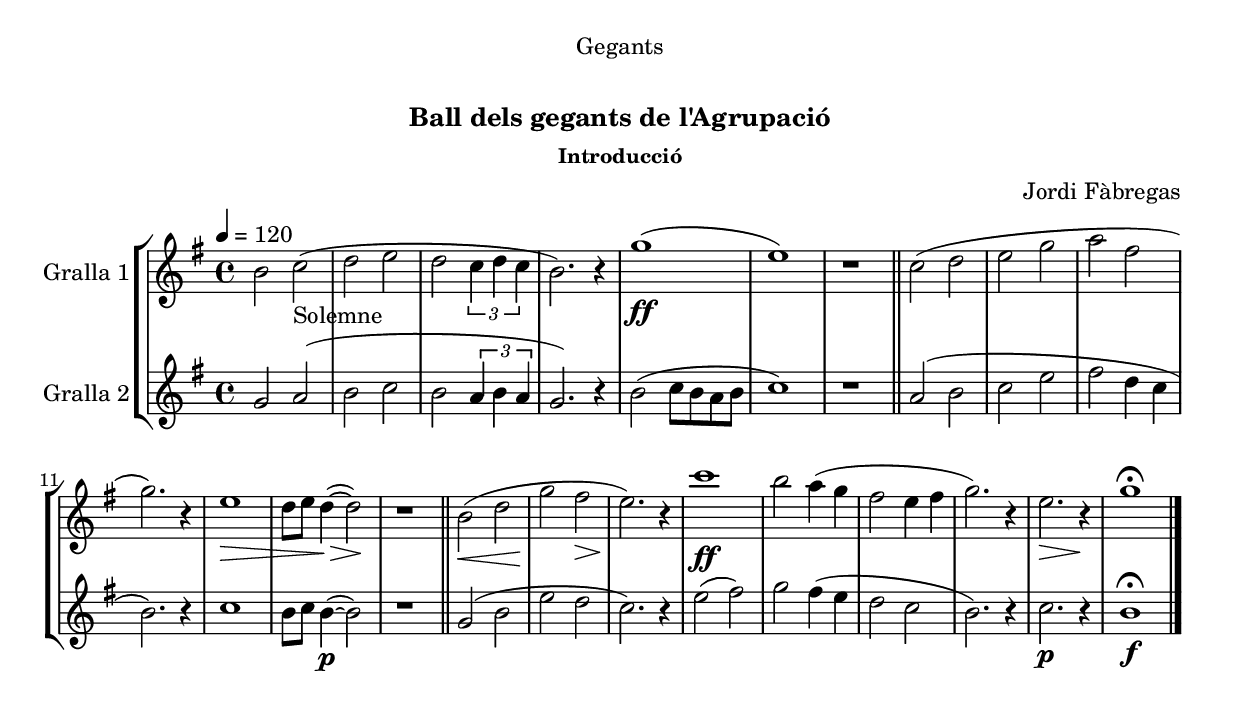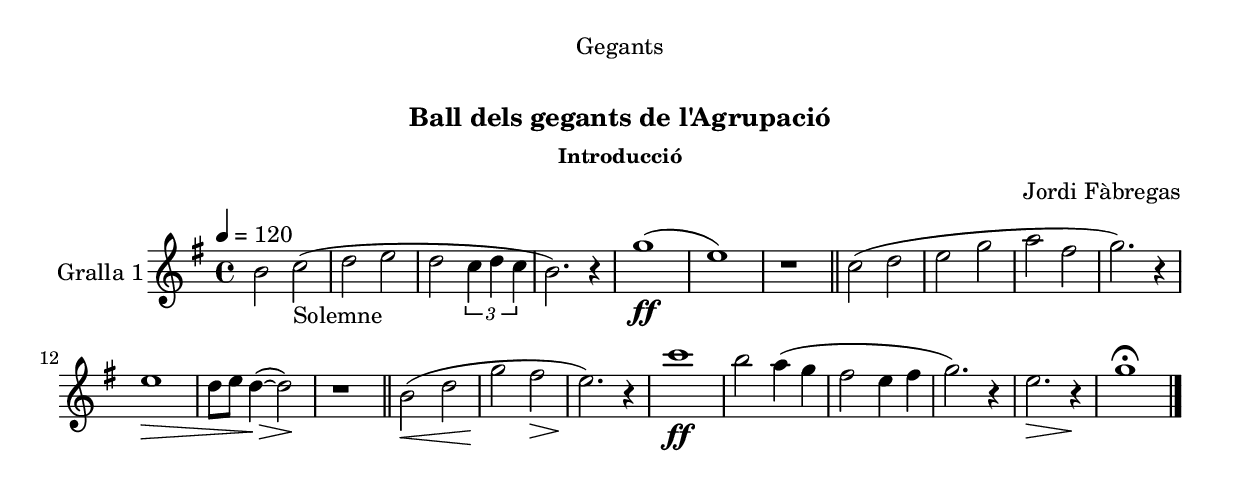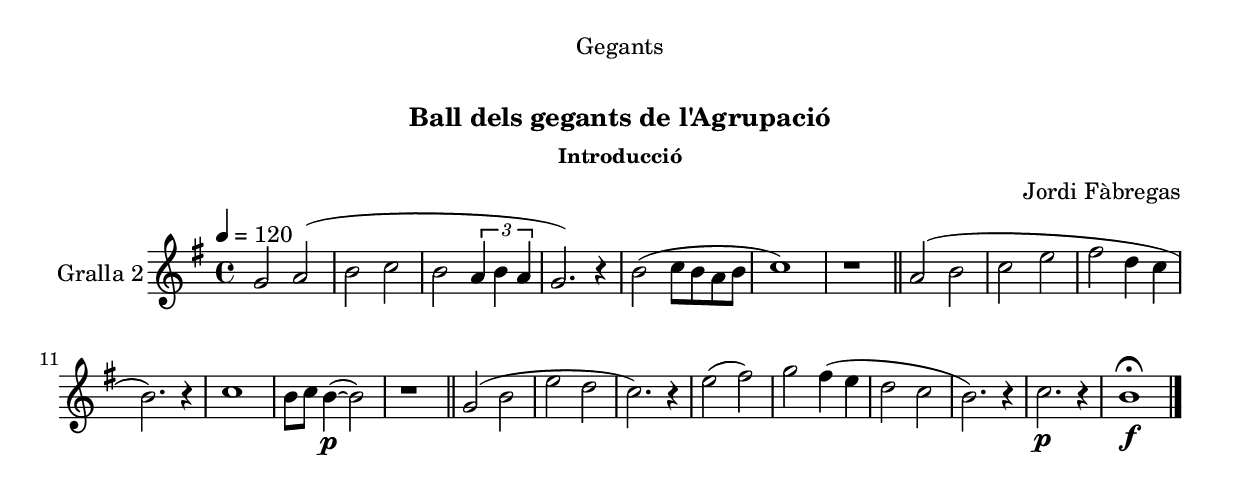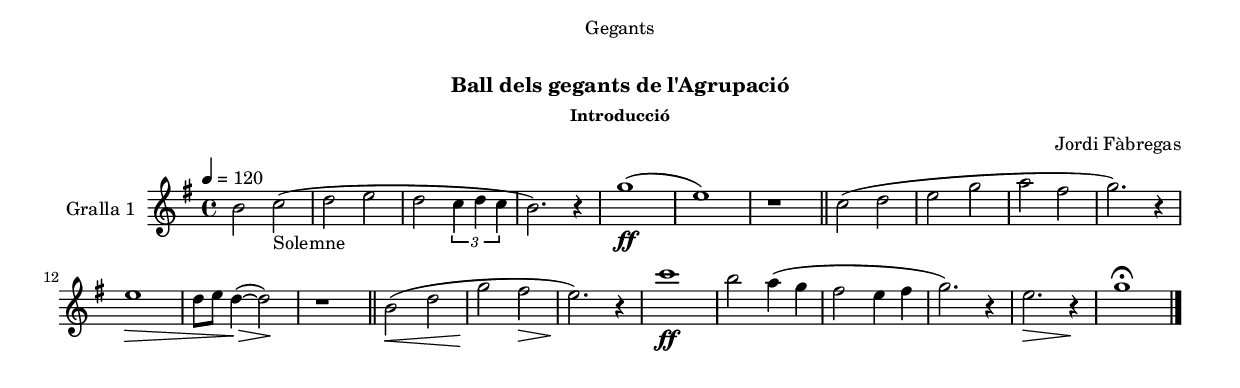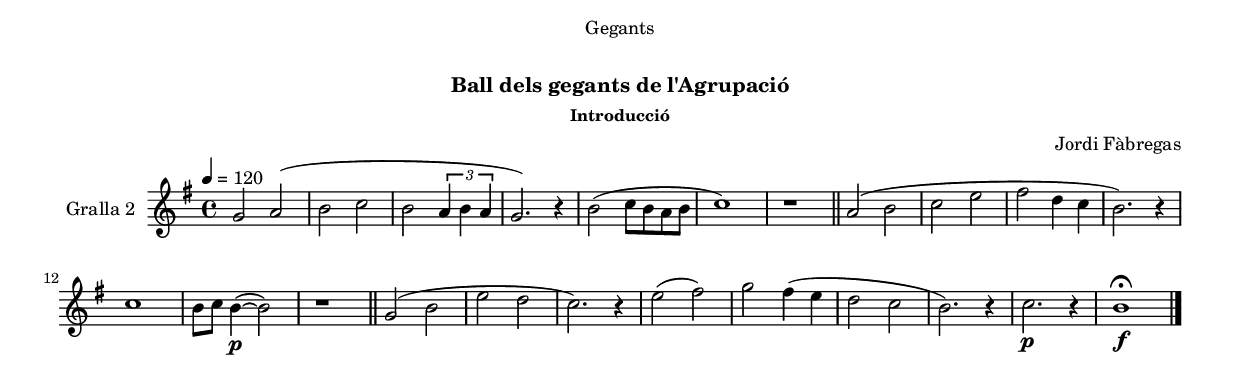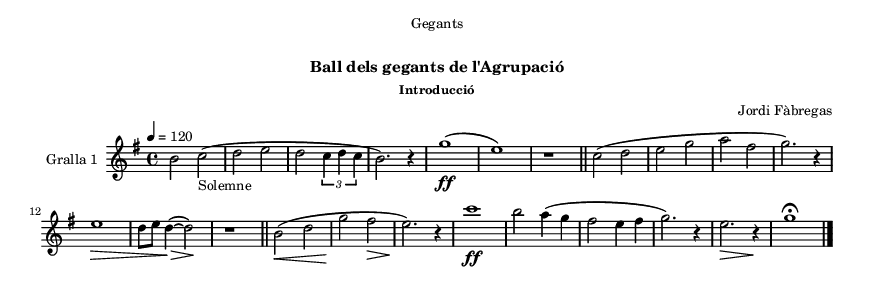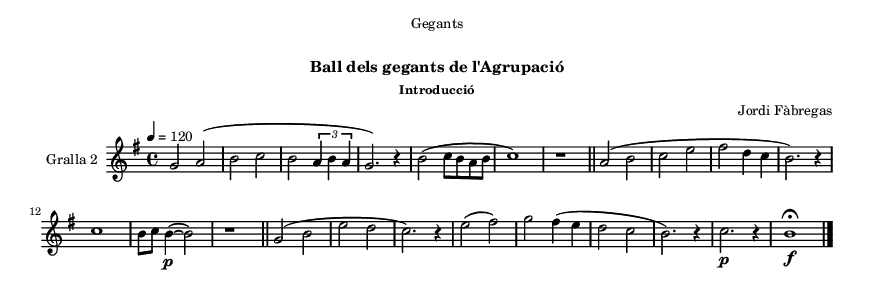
\version "2.16.0"

\header {
  dedication="Gegants"
  title="  "
  subtitle="Ball dels gegants de l'Agrupació"
  subsubtitle="Introducció"
  poet=""
  meter=""
  piece=""
  composer="Jordi Fàbregas"
  arranger=""
  opus=""
  instrument=""
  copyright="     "
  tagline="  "
}

liniaroAa =
\relative b'
{
  \tempo 4=120
  \clef treble
  \key g \major
  \time 4/4
  b2 c _"Solemne" (  |
  d2 e  |
  d2 \times 2/3 { c4 d c }  |
  b2. ) r4  |
  %05
  g'1 ( \ff  |
  e1 )  |
  r1  \bar "||"
  c2 ( d  |
  e2 g  |
  %10
  a2 fis  |
  g2. ) r4  |
  e1 \> \!  |
  d8 e d4 ~ ( \> d2 \! )  |
  r1  \bar "||"
  %15
  b2 ( \< d  |
  g2 \! fis \>  |
  e2. ) \! r4  |
  c'1  \ff   |
  b2 a4 ( g  |
  %20
  fis2 e4 fis  |
  g2. ) r4  |
  e2. \> r4 \!  |
  g1\fermata  \bar "|."
}

liniaroAb =
\relative g'
{
  \tempo 4=120
  \clef treble
  \key g \major
  \time 4/4
  g2 a (  |
  b2 c  |
  b2 \times 2/3 { a4 b a }  |
  g2. ) r4  |
  %05
  b2 ( c8 b a b  |
  c1 )  |
  r1  \bar "||"
  a2 ( b  |
  c2 e  |
  %10
  fis2 d4 c  |
  b2. ) r4  |
  c1  |
  b8 c b4 ~ ( \p b2 )  |
  r1  \bar "||"
  %15
  g2 ( b  |
  e2 d  |
  c2. ) r4  |
  e2 ( fis )  |
  g2 fis4 ( e  |
  %20
  d2 c  |
  b2. ) r4  |
  c2. \p r4  |
  b1\fermata \f  \bar "|."
}

\book {

\paper {
  print-page-number = false
  #(set-paper-size "a4")
  #(layout-set-staff-size 20)
}

\bookpart {
  \score {
    \new StaffGroup {
      \override Score.RehearsalMark #'self-alignment-X = #LEFT
      <<
        \new Staff \with {instrumentName = #"Gralla 1" } \liniaroAa
        \new Staff \with {instrumentName = #"Gralla 2" } \liniaroAb
      >>
    }
    \layout {}
  }\score { \unfoldRepeats
    \new StaffGroup {
      \override Score.RehearsalMark #'self-alignment-X = #LEFT
      <<
        \new Staff \with {instrumentName = #"Gralla 1" } \liniaroAa
        \new Staff \with {instrumentName = #"Gralla 2" } \liniaroAb
      >>
    }
    \midi {}
  }
}

\bookpart {
  \header {}
  \score {
    \new StaffGroup {
      \override Score.RehearsalMark #'self-alignment-X = #LEFT
      <<
        \new Staff \with {instrumentName = #"Gralla 1" } \liniaroAa
      >>
    }
    \layout {}
  }\score { \unfoldRepeats
    \new StaffGroup {
      \override Score.RehearsalMark #'self-alignment-X = #LEFT
      <<
        \new Staff \with {instrumentName = #"Gralla 1" } \liniaroAa
      >>
    }
    \midi {}
  }
}

\bookpart {
  \header {}
  \score {
    \new StaffGroup {
      \override Score.RehearsalMark #'self-alignment-X = #LEFT
      <<
        \new Staff \with {instrumentName = #"Gralla 2" } \liniaroAb
      >>
    }
    \layout {}
  }\score { \unfoldRepeats
    \new StaffGroup {
      \override Score.RehearsalMark #'self-alignment-X = #LEFT
      <<
        \new Staff \with {instrumentName = #"Gralla 2" } \liniaroAb
      >>
    }
    \midi {}
  }
}

}

\book {

\paper {
  print-page-number = false
  #(set-paper-size "a5landscape")
  #(layout-set-staff-size 16)
  #(define output-suffix "a5")
}

\bookpart {
  \header {}
  \score {
    \new StaffGroup {
      \override Score.RehearsalMark #'self-alignment-X = #LEFT
      <<
        \new Staff \with {instrumentName = #"Gralla 1" } \liniaroAa
      >>
    }
    \layout {}
  }
}

\bookpart {
  \header {}
  \score {
    \new StaffGroup {
      \override Score.RehearsalMark #'self-alignment-X = #LEFT
      <<
        \new Staff \with {instrumentName = #"Gralla 2" } \liniaroAb
      >>
    }
    \layout {}
  }
}

}

\book {

\paper {
  print-page-number = false
  #(set-paper-size "a6landscape")
  #(layout-set-staff-size 12)
  #(define output-suffix "a6")
}

\bookpart {
  \header {}
  \score {
    \new StaffGroup {
      \override Score.RehearsalMark #'self-alignment-X = #LEFT
      <<
        \new Staff \with {instrumentName = #"Gralla 1" } \liniaroAa
      >>
    }
    \layout {}
  }
}

\bookpart {
  \header {}
  \score {
    \new StaffGroup {
      \override Score.RehearsalMark #'self-alignment-X = #LEFT
      <<
        \new Staff \with {instrumentName = #"Gralla 2" } \liniaroAb
      >>
    }
    \layout {}
  }
}

}

